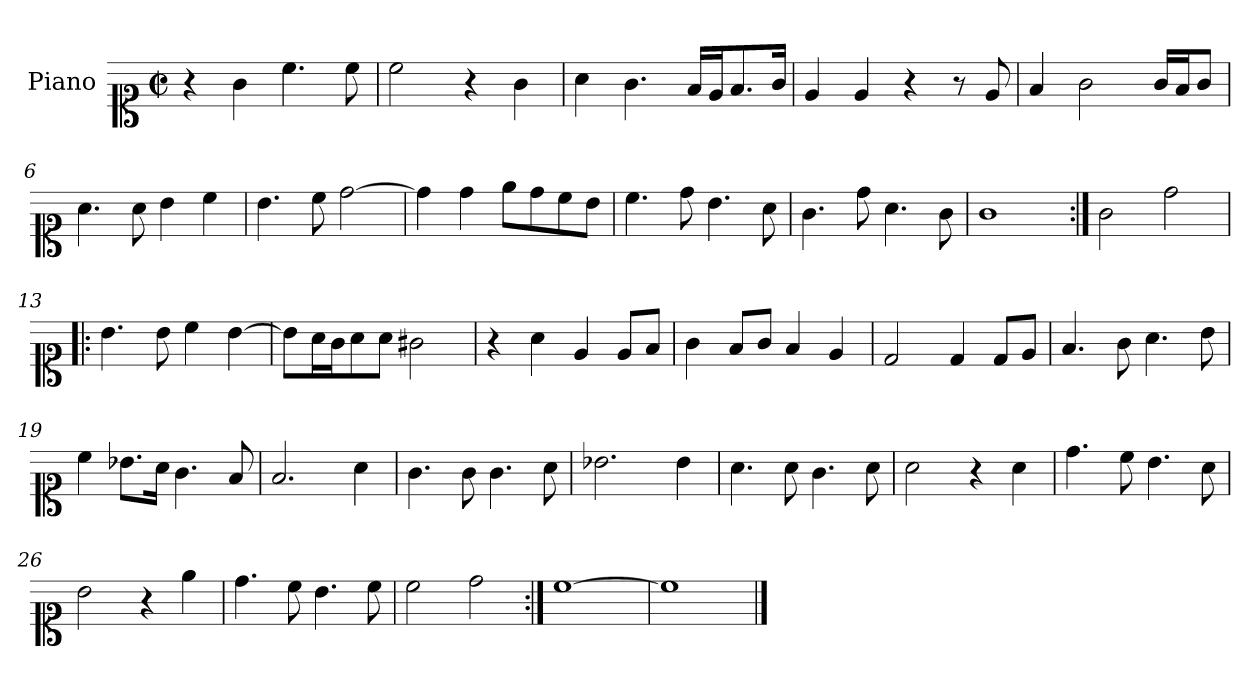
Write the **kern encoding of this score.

**kern
*part1
*staff1
*I"Piano
*I'Pno.
*clefC1
*k[]
*M2/2
*met(c|)
=1
4r
4g\
4.cc\
8cc\
=2
2cc\
4r
4g\
=3
4a\
4.g\
16f/LL
16e/J
8.f/
16g/Jk
=4
4e/
4e/
4r
8r
8e/
=5
4f/
2g\
16g/LL
16f/J
8g/J
=6
4.a\
8a\
4b\
4cc\
=7
4.b\
8cc\
[2dd\
=8
4dd\]
4dd\
8ee\L
8dd\
8cc\
8b\J
!!LO:LB:g=z
=9
4.cc\
8dd\
4.b\
8a\
=10
4.g\
8dd\
4.a\
8g\
=11
1g
=12:|!
2g\
2dd\
=13!|:
4.b\
8b\
4cc\
[4b\
=14
8b\L]
16a\L
16g\J
8a\
8a\J
2g#X\
=15
4r
4a\
4e/
8e/L
8f/J
=16
4g\
8f/L
8g/J
4f/
4e/
!!LO:LB:g=z
=17
2d/
4d/
8d/L
8e/J
=18
4.f/
8g\
4.a\
8b\
=19
4cc\
8.b-X\L
16a\Jk
4.g\
8f/
=20
2.f/
4a\
=21
4.g\
8g\
4.g\
8a\
=22
2.b-X\
4b-\
=23
4.a\
8a\
4.g\
8a\
=24
2a\
4r
4a\
=25
4.dd\
8cc\
4.b\
8a\
!!LO:LB:g=z
=26
2b\
4r
4ee\
=27
4.dd\
8cc\
4.b\
8cc\
=28
2cc\
2dd\
=29:|!
[1cc
=30
1cc]
==
*-
